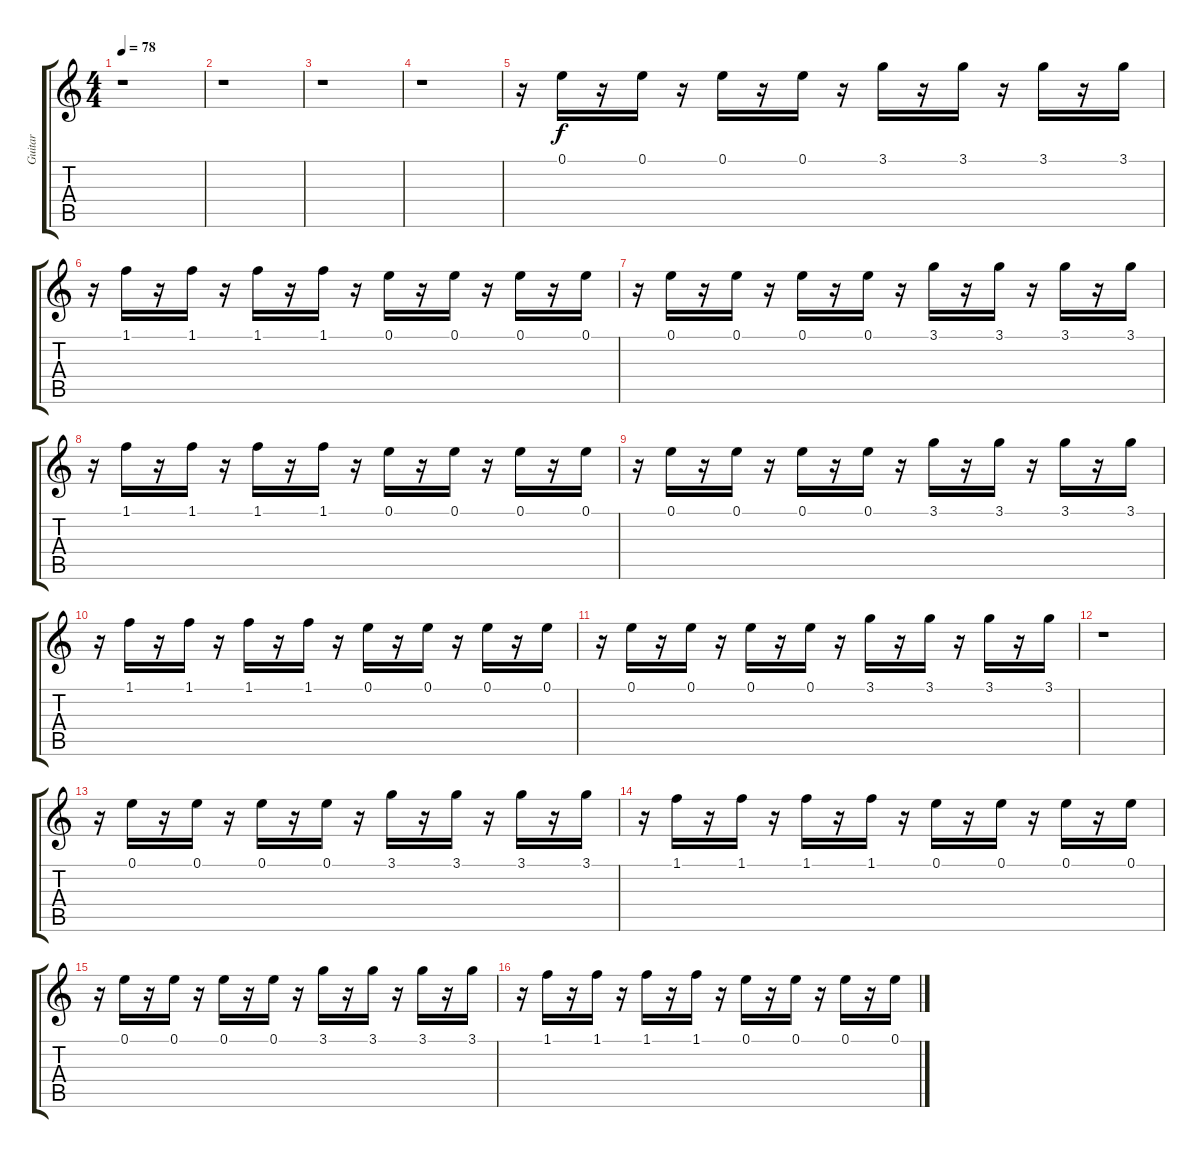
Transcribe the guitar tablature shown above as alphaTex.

\track ("Guitar" "Guitar") {instrument acousticguitarsteel}
\staff {score tabs}
\tuning (E4 B3 G3 D3 A2 E2) {hide}
\ts (4 4)
\tempo 78
\clef g2
\ks c
r.1{dy f} |
r.1 |
r.1 |
r.1 |
r.16 0.1.16 r.16 0.1.16 r.16 0.1.16 r.16 0.1.16 r.16 3.1.16 r.16 3.1.16 r.16 3.1.16 r.16 3.1.16 |
r.16 1.1.16 r.16 1.1.16 r.16 1.1.16 r.16 1.1.16 r.16 0.1.16 r.16 0.1.16 r.16 0.1.16 r.16 0.1.16 |
r.16 0.1.16 r.16 0.1.16 r.16 0.1.16 r.16 0.1.16 r.16 3.1.16 r.16 3.1.16 r.16 3.1.16 r.16 3.1.16 |
r.16 1.1.16 r.16 1.1.16 r.16 1.1.16 r.16 1.1.16 r.16 0.1.16 r.16 0.1.16 r.16 0.1.16 r.16 0.1.16 |
r.16 0.1.16 r.16 0.1.16 r.16 0.1.16 r.16 0.1.16 r.16 3.1.16 r.16 3.1.16 r.16 3.1.16 r.16 3.1.16 |
r.16 1.1.16 r.16 1.1.16 r.16 1.1.16 r.16 1.1.16 r.16 0.1.16 r.16 0.1.16 r.16 0.1.16 r.16 0.1.16 |
r.16 0.1.16 r.16 0.1.16 r.16 0.1.16 r.16 0.1.16 r.16 3.1.16 r.16 3.1.16 r.16 3.1.16 r.16 3.1.16 |
r.1 |
r.16 0.1.16 r.16 0.1.16 r.16 0.1.16 r.16 0.1.16 r.16 3.1.16 r.16 3.1.16 r.16 3.1.16 r.16 3.1.16 |
r.16 1.1.16 r.16 1.1.16 r.16 1.1.16 r.16 1.1.16 r.16 0.1.16 r.16 0.1.16 r.16 0.1.16 r.16 0.1.16 |
r.16 0.1.16 r.16 0.1.16 r.16 0.1.16 r.16 0.1.16 r.16 3.1.16 r.16 3.1.16 r.16 3.1.16 r.16 3.1.16 |
r.16 1.1.16 r.16 1.1.16 r.16 1.1.16 r.16 1.1.16 r.16 0.1.16 r.16 0.1.16 r.16 0.1.16 r.16 0.1.16
